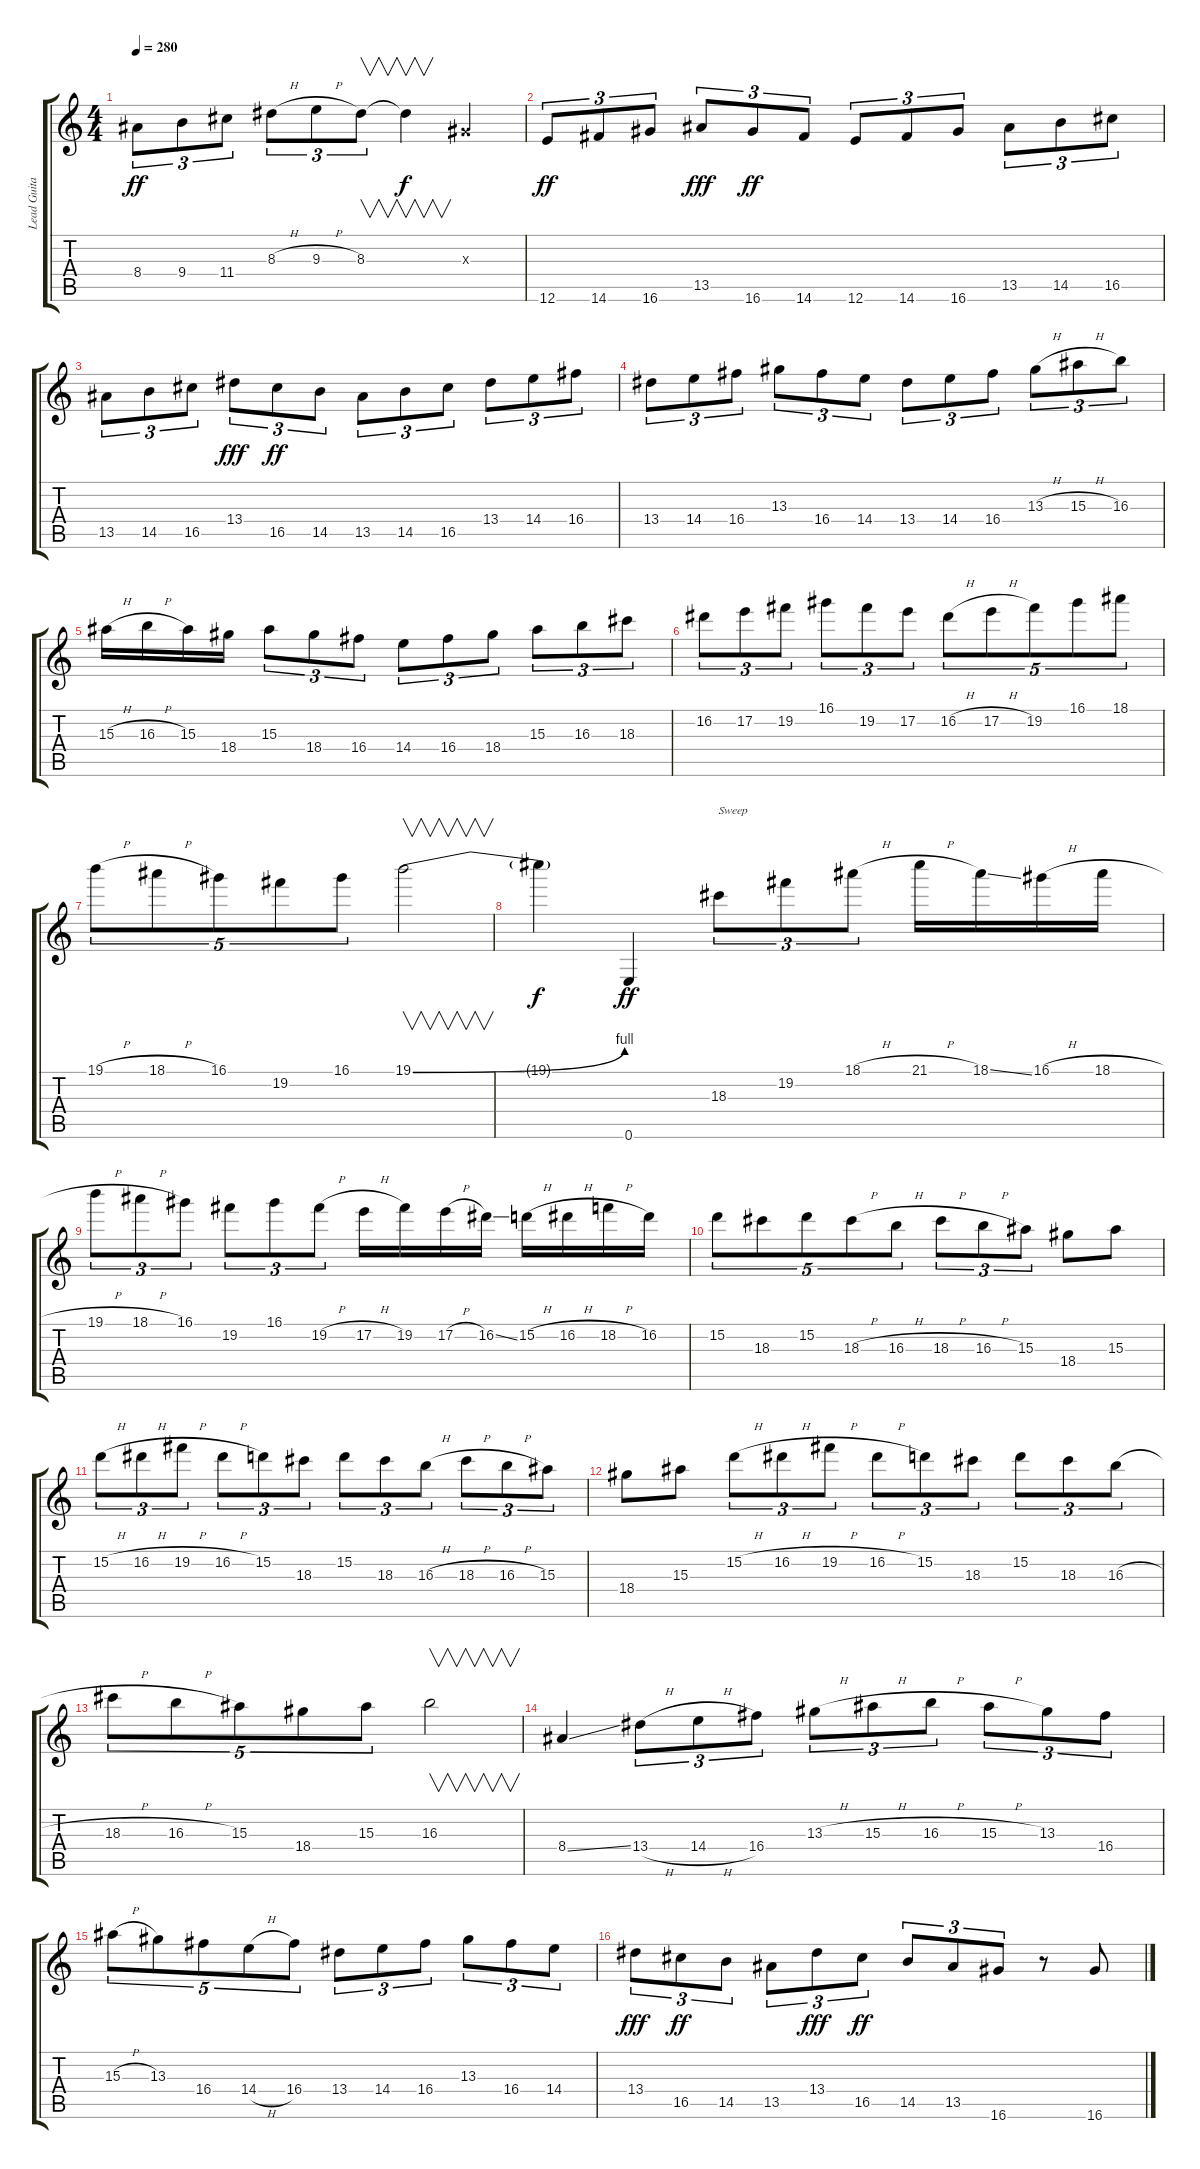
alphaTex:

\track ("Lead Guitar" "Lead Guita") {instrument distortionguitar}
\staff {score tabs}
\tuning (E4 B3 G3 D3 A2 E2) {hide}
\ts (4 4)
\tempo 280
\clef g2
\ks c
8.4.8{tu (3 2) dy ff} 9.4.8{tu (3 2)} 11.4.8{tu (3 2)} 8.3{h}.8{tu (3 2)} 9.3{h}.8{tu (3 2)} 8.3.8{v tu (3 2)} 8.3{t}.4{v dy f} 1.3{x}.4 |
12.6.8{tu (3 2) dy ff} 14.6.8{tu (3 2)} 16.6.8{tu (3 2)} 13.5.8{tu (3 2) dy fff} 16.6.8{tu (3 2) dy ff} 14.6.8{tu (3 2)} 12.6.8{tu (3 2)} 14.6.8{tu (3 2)} 16.6.8{tu (3 2)} 13.5.8{tu (3 2)} 14.5.8{tu (3 2)} 16.5.8{tu (3 2)} |
13.5.8{tu (3 2)} 14.5.8{tu (3 2)} 16.5.8{tu (3 2)} 13.4.8{tu (3 2) dy fff} 16.5.8{tu (3 2) dy ff} 14.5.8{tu (3 2)} 13.5.8{tu (3 2)} 14.5.8{tu (3 2)} 16.5.8{tu (3 2)} 13.4.8{tu (3 2)} 14.4.8{tu (3 2)} 16.4.8{tu (3 2)} |
13.4.8{tu (3 2)} 14.4.8{tu (3 2)} 16.4.8{tu (3 2)} 13.3.8{tu (3 2)} 16.4.8{tu (3 2)} 14.4.8{tu (3 2)} 13.4.8{tu (3 2)} 14.4.8{tu (3 2)} 16.4.8{tu (3 2)} 13.3{h}.8{tu (3 2)} 15.3{h}.8{tu (3 2)} 16.3.8{tu (3 2)} |
15.3{h}.16 16.3{h}.16 15.3.16 18.4.16 15.3.8{tu (3 2)} 18.4.8{tu (3 2)} 16.4.8{tu (3 2)} 14.4.8{tu (3 2)} 16.4.8{tu (3 2)} 18.4.8{tu (3 2)} 15.3.8{tu (3 2)} 16.3.8{tu (3 2)} 18.3.8{tu (3 2)} |
16.2.8{tu (3 2)} 17.2.8{tu (3 2)} 19.2.8{tu (3 2)} 16.1.8{tu (3 2)} 19.2.8{tu (3 2)} 17.2.8{tu (3 2)} 16.2{h}.8{tu (5 4)} 17.2{h}.8{tu (5 4)} 19.2.8{tu (5 4)} 16.1.8{tu (5 4)} 18.1.8{tu (5 4)} |
19.1{h}.8{tu (5 4)} 18.1{h}.8{tu (5 4)} 16.1.8{tu (5 4)} 19.2.8{tu (5 4)} 16.1.8{tu (5 4)} 19.1{be (bend 0 0 60 4)}.2{v} |
19.1{t}.4{dy f} 0.6.4{dy ff} 18.3.8{tu (3 2) txt "Sweep"} 19.2.8{tu (3 2)} 18.1{h}.8{tu (3 2)} 21.1{h}.16 18.1{ss}.16 16.1{h}.16 18.1{h}.16 |
19.1{h}.8{tu (3 2)} 18.1{h}.8{tu (3 2)} 16.1.8{tu (3 2)} 19.2.8{tu (3 2)} 16.1.8{tu (3 2)} 19.2{h}.8{tu (3 2)} 17.2{h}.16 19.2.16 17.2{h}.16 16.2{ss}.16 15.2{h}.16 16.2{h}.16 18.2{h}.16 16.2.16 |
15.2.8{tu (5 4)} 18.3.8{tu (5 4)} 15.2.8{tu (5 4)} 18.3{h}.8{tu (5 4)} 16.3{h}.8{tu (5 4)} 18.3{h}.8{tu (3 2)} 16.3{h}.8{tu (3 2)} 15.3.8{tu (3 2)} 18.4.8 15.3.8 |
15.2{h}.8{tu (3 2)} 16.2{h}.8{tu (3 2)} 19.2{h}.8{tu (3 2)} 16.2{h}.8{tu (3 2)} 15.2.8{tu (3 2)} 18.3.8{tu (3 2)} 15.2.8{tu (3 2)} 18.3.8{tu (3 2)} 16.3{h}.8{tu (3 2)} 18.3{h}.8{tu (3 2)} 16.3{h}.8{tu (3 2)} 15.3.8{tu (3 2)} |
18.4.8 15.3.8 15.2{h}.8{tu (3 2)} 16.2{h}.8{tu (3 2)} 19.2{h}.8{tu (3 2)} 16.2{h}.8{tu (3 2)} 15.2.8{tu (3 2)} 18.3.8{tu (3 2)} 15.2.8{tu (3 2)} 18.3.8{tu (3 2)} 16.3{h}.8{tu (3 2)} |
18.3{h}.8{tu (5 4)} 16.3{h}.8{tu (5 4)} 15.3.8{tu (5 4)} 18.4.8{tu (5 4)} 15.3.8{tu (5 4)} 16.3.2{v} |
8.4{ss}.4 13.4{h}.8{tu (3 2)} 14.4{h}.8{tu (3 2)} 16.4.8{tu (3 2)} 13.3{h}.8{tu (3 2)} 15.3{h}.8{tu (3 2)} 16.3{h}.8{tu (3 2)} 15.3{h}.8{tu (3 2)} 13.3.8{tu (3 2)} 16.4.8{tu (3 2)} |
15.3{h}.8{tu (5 4)} 13.3.8{tu (5 4)} 16.4.8{tu (5 4)} 14.4{h}.8{tu (5 4)} 16.4.8{tu (5 4)} 13.4.8{tu (3 2)} 14.4.8{tu (3 2)} 16.4.8{tu (3 2)} 13.3.8{tu (3 2)} 16.4.8{tu (3 2)} 14.4.8{tu (3 2)} |
13.4.8{tu (3 2) dy fff} 16.5.8{tu (3 2) dy ff} 14.5.8{tu (3 2)} 13.5.8{tu (3 2)} 13.4.8{tu (3 2) dy fff} 16.5.8{tu (3 2) dy ff} 14.5.8{tu (3 2)} 13.5.8{tu (3 2)} 16.6.8{tu (3 2)} r.8 16.6.8
